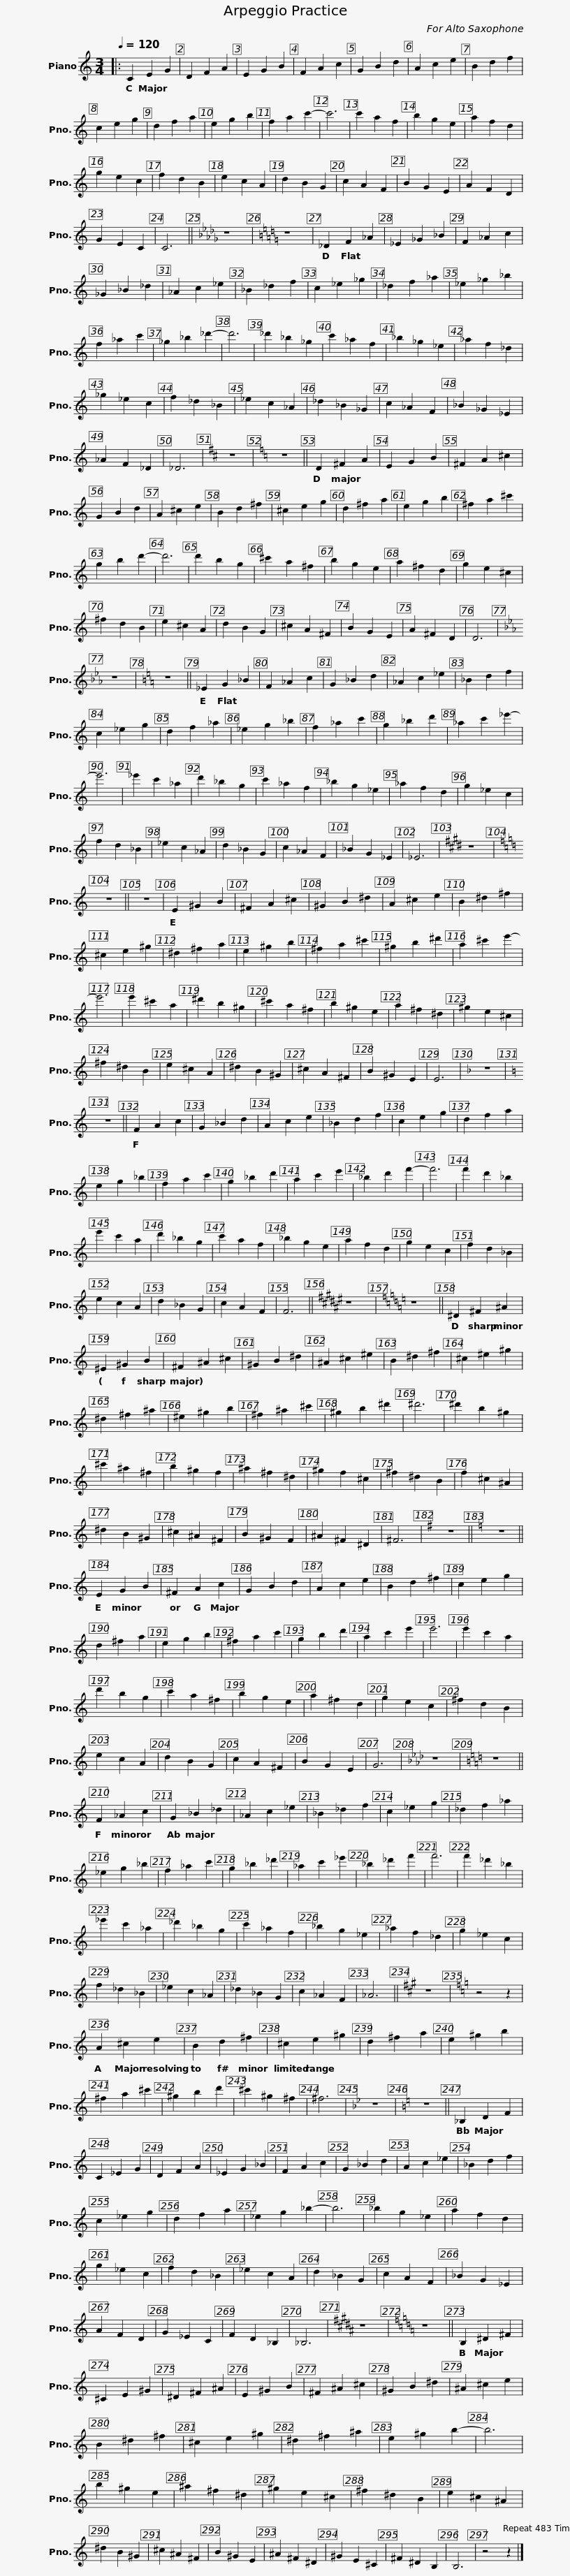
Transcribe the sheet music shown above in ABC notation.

X:1
L:1/8
Q:1/4=120
M:3/4
I:linebreak $
K:C
V:1 treble
V:1
|: C2 E2 G2 | D2 F2 A2 | E2 G2 B2 | F2 A2 c2 | G2 B2 d2 | %5
 A2 c2 e2 | B2 d2 f2 | c2 e2 g2 | d2 f2 a2 | e2 g2 b2 | %10
 f2 a2 c'2- | c'6 |$ c'2 a2 f2 | b2 g2 e2 | a2 f2 d2 | %15
 g2 e2 c2 | f2 d2 B2 | e2 c2 A2 | d2 B2 G2 | c2 A2 F2 | %20
 B2 G2 E2 | A2 F2 D2 | G2 E2 C2 | C6 ||$[K:Db] z6 | %25
[K:C] z6 | _D2 F2 _A2 | _E2 _G2 _B2 | F2 _A2 c2 | _G2 _B2 _d2 | %30
 _A2 c2 _e2 | _B2 _d2 f2 | c2 _e2 _g2 |$ _d2 f2 _a2 | _e2 _g2 _b2 | %35
 f2 _a2 c'2 | _g2 _b2 _d'2- | d'6 | _d'2 _b2 _g2 | c'2 _a2 f2 | %40
 _b2 _g2 _e2 | _a2 f2 _d2 |$ _g2 _e2 c2 | f2 _d2 _B2 | _e2 c2 _A2 | %45
 _d2 _B2 _G2 | c2 _A2 F2 | _B2 _G2 _E2 | _A2 F2 _D2 | _D6 | %50
[K:D] z6 |[K:C] z6 ||$ D2 ^F2 A2 | E2 G2 B2 | ^F2 A2 ^c2 | %55
 G2 B2 d2 | A2 ^c2 e2 | B2 d2 ^f2 | ^c2 e2 g2 | d2 ^f2 a2 | %60
 e2 g2 b2 | ^f2 a2 ^c'2 | g2 b2 d'2- |$ d'6 | d'2 b2 g2 | %65
 ^c'2 a2 ^f2 | b2 g2 e2 | a2 ^f2 d2 | g2 e2 ^c2 | ^f2 d2 B2 | %70
 e2 ^c2 A2 | d2 B2 G2 | ^c2 A2 ^F2 | B2 G2 E2 |$ A2 ^F2 D2 | %75
 D6 |[K:Eb] z6 |[K:C] z6 || _E2 G2 _B2 | F2 _A2 c2 | %80
 G2 _B2 d2 | _A2 c2 _e2 | _B2 d2 f2 | c2 _e2 g2 | d2 f2 _a2 |$ %85
 _e2 g2 _b2 | f2 _a2 c'2 | g2 _b2 d'2 | _a2 c'2 _e'2- | e'6 | %90
 _e'2 c'2 _a2 | d'2 _b2 g2 | c'2 _a2 f2 | _b2 g2 _e2 | _a2 f2 d2 |$ %95
 g2 _e2 c2 | f2 d2 _B2 | _e2 c2 _A2 | d2 _B2 G2 | c2 _A2 F2 | %100
 _B2 G2 _E2 | _E6 |[K:E] z6 |[K:C] z6 || z6 | %105
 E2 ^G2 B2 |$ ^F2 A2 ^c2 | ^G2 B2 ^d2 | A2 ^c2 e2 | B2 ^d2 ^f2 | %110
 ^c2 e2 ^g2 | ^d2 ^f2 a2 | e2 ^g2 b2 | ^f2 a2 ^c'2 | ^g2 b2 ^d'2 |$ %115
 a2 ^c'2 e'2- | e'6 | e'2 ^c'2 a2 | ^d'2 b2 ^g2 | ^c'2 a2 ^f2 | %120
 b2 ^g2 e2 | a2 ^f2 ^d2 | ^g2 e2 ^c2 | ^f2 ^d2 B2 |$ e2 ^c2 A2 | %125
 ^d2 B2 ^G2 | ^c2 A2 ^F2 | B2 ^G2 E2 | E6 |[K:F] z6 | %130
[K:C] z6 || F2 A2 c2 | G2 _B2 d2 | A2 c2 e2 | _B2 d2 f2 | %135
 c2 e2 g2 |$ d2 f2 a2 | e2 g2 _b2 | f2 a2 c'2 | g2 _b2 d'2 | %140
 a2 c'2 e'2 | _b2 d'2 f'2- | f'6 | f'2 d'2 _b2 | e'2 c'2 a2 | %145
 d'2 _b2 g2 |$ c'2 a2 f2 | _b2 g2 e2 | a2 f2 d2 | g2 e2 c2 | %150
 f2 d2 _B2 | e2 c2 A2 | d2 _B2 G2 | c2 A2 F2 | F6 ||$ %155
[K:F#] z6 |[K:C] z6 || ^D2 ^F2 ^A2 | ^E2 ^G2 B2 | ^F2 ^A2 ^c2 | %160
 ^G2 B2 ^d2 | ^A2 ^c2 ^e2 | B2 ^d2 ^f2 |$ ^c2 ^e2 ^g2 | ^d2 ^f2 ^a2 | %165
 ^e2 ^g2 b2 | ^f2 ^a2 ^c'2 | ^g2 b2 ^d'2 | ^d'6 | ^d'2 b2 ^g2 | %170
 ^c'2 ^a2 ^f2 | b2 ^g2 f2 |$ ^a2 ^f2 ^d2 | ^g2 f2 ^c2 | ^f2 ^d2 B2 | %175
 f2 ^c2 ^A2 | ^d2 B2 ^G2 | ^c2 ^A2 ^F2 | B2 ^G2 F2 | ^A2 ^F2 ^D2 | %180
 ^F6 |[K:G] z6 ||$[K:C] z6 || E2 G2 B2 | ^F2 A2 c2 | %185
 G2 B2 d2 | A2 c2 e2 | B2 d2 ^f2 | c2 e2 g2 | d2 ^f2 a2 | %190
 e2 g2 b2 | ^f2 a2 c'2 | g2 b2 d'2 |$ a2 c'2 e'2 | e'6 | %195
 e'2 c'2 a2 | d'2 b2 g2 | c'2 a2 ^f2 | b2 g2 e2 | a2 ^f2 d2 | %200
 g2 e2 c2 | ^f2 d2 B2 | e2 c2 A2 | d2 B2 G2 |$ c2 A2 ^F2 | %205
 B2 G2 E2 | G6 |[K:Ab] z6 |[K:C] z6 || F2 _A2 c2 | %210
 G2 _B2 _d2 | _A2 c2 _e2 | _B2 _d2 f2 | c2 _e2 g2 |$ _d2 f2 _a2 | %215
 _e2 g2 _b2 | f2 _a2 c'2 | g2 _b2 _d'2 | _a2 c'2 _e'2 | _b2 _d'2 f'2 | %220
 f'6 | f'2 _d'2 _b2 | _e'2 c'2 _a2 |$ _d'2 _b2 g2 | c'2 _a2 f2 | %225
 _b2 g2 _e2 | _a2 f2 _d2 | g2 _e2 c2 | f2 _d2 _B2 | _e2 c2 _A2 | %230
 _d2 _B2 G2 | c2 _A2 F2 | _A6 ||$[K:A] z6 |[K:C] z4 z2 | %235
 A2 ^c2 e2 | B2 d2 ^f2 | ^c2 e2 ^g2 | d2 ^f2 a2 | e2 ^g2 b2 | %240
 ^f2 a2 ^c'2 |$ ^g2 b2 d'2 | ^c'2 ^g2 ^f2 | ^f6 |[K:Bb] z6 | %245
[K:C] z6 || _B,2 D2 F2 | C2 _E2 G2 | D2 F2 A2 | _E2 G2 _B2 | %250
 F2 A2 c2 | G2 _B2 d2 |$ A2 c2 _e2 | _B2 d2 f2 | c2 _e2 g2 | %255
 d2 f2 a2 | _e2 g2 _b2- | b6 | _b2 g2 _e2 | a2 f2 d2 | %260
 g2 _e2 c2 | f2 d2 _B2 | _e2 c2 A2 |$ d2 _B2 G2 | c2 A2 F2 | %265
 _B2 G2 _E2 | A2 F2 D2 | G2 _E2 C2 | F2 D2 _B,2 | _B,6 | %270
[K:B] z6 |[K:C] z6 || B,2 ^D2 ^F2 |$ ^C2 E2 ^G2 | ^D2 ^F2 ^A2 | %275
 E2 ^G2 B2 | ^F2 ^A2 ^c2 | ^G2 B2 ^d2 | ^A2 ^c2 e2 | B2 ^d2 ^f2 | %280
 ^c2 e2 ^g2 | ^d2 ^f2 ^a2 |$ e2 ^g2 b2- | b6 | b2 ^g2 e2 | %285
 ^a2 ^f2 ^d2 | ^g2 e2 ^c2 | ^f2 ^d2 B2 | e2 ^c2 ^A2 | ^d2 B2 ^G2 | %290
 ^c2 ^A2 ^F2 | B2 ^G2 E2 |$ ^A2 ^F2 ^D2 | ^G2 E2 ^C2 | ^F2 ^D2 B,2 | %295
 B,6 | z4 z2 |] %297
